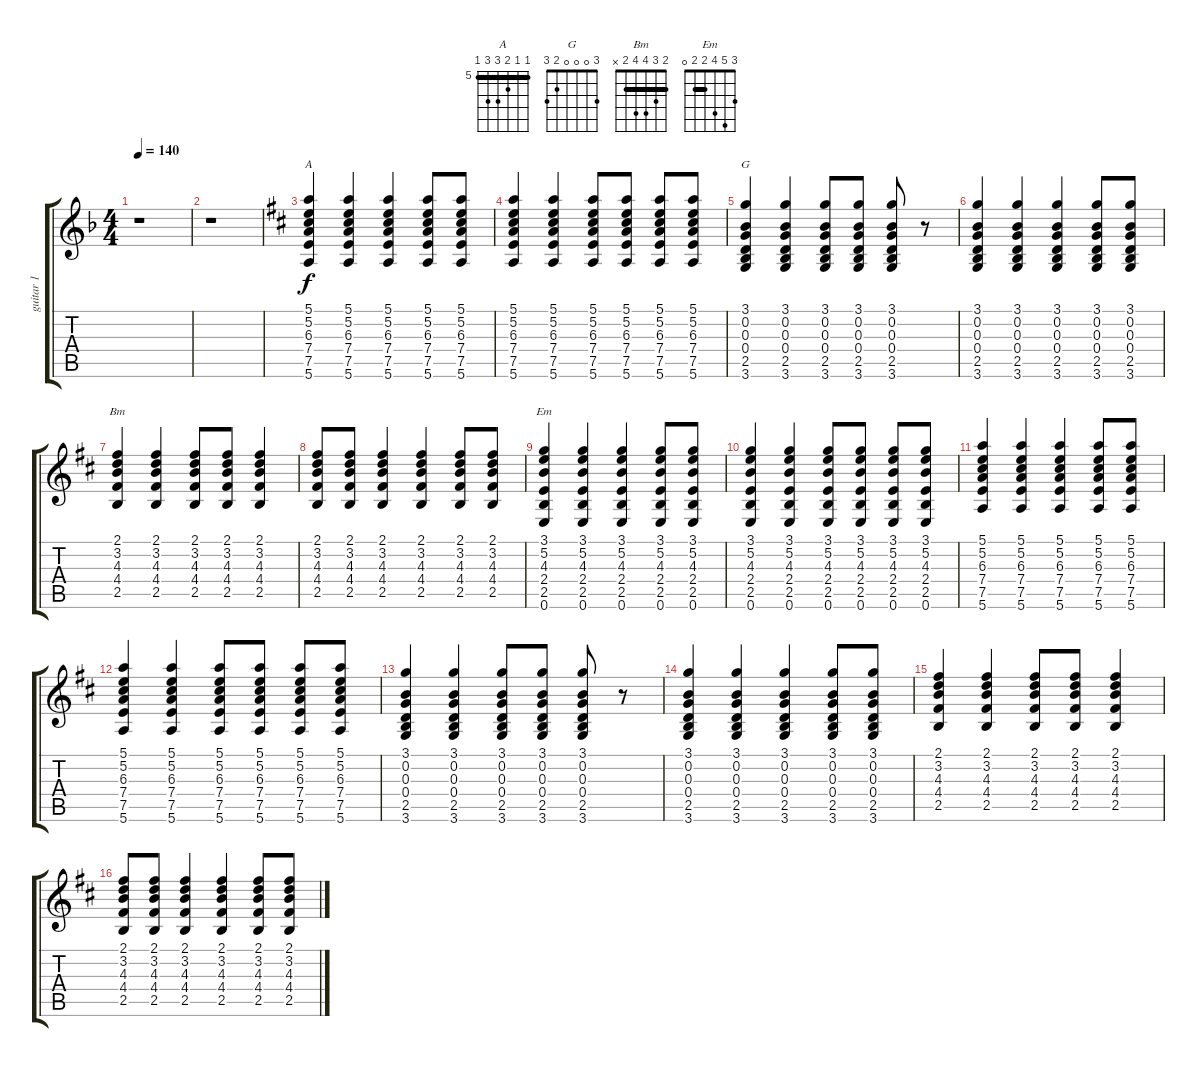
\track ("guitar 1" "guitar 1") {instrument acousticguitarsteel}
\staff {score tabs}
\tuning (E4 B3 G3 D3 A2 E2) {hide}
\chord ("A" 5 5 6 7 7 5) {firstfret 5 barre 5}
\chord ("G" 3 0 0 0 2 3)
\chord ("Bm" 2 3 4 4 2 x) {barre 2}
\chord ("Em" 3 5 4 2 2 0) {barre 2}
\ts (4 4)
\tempo 140
\clef g2
\ks dminor
r.1{dy f} |
r.1 |
\ks d
(5.1 5.2 6.3 7.4 7.5 5.6).4{ch "A" volume 6} (5.1 5.2 6.3 7.4 7.5 5.6).4 (5.1 5.2 6.3 7.4 7.5 5.6).4 (5.1 5.2 6.3 7.4 7.5 5.6).8 (5.1 5.2 6.3 7.4 7.5 5.6).8 |
(5.1 5.2 6.3 7.4 7.5 5.6).4 (5.1 5.2 6.3 7.4 7.5 5.6).4 (5.1 5.2 6.3 7.4 7.5 5.6).8 (5.1 5.2 6.3 7.4 7.5 5.6).8 (5.1 5.2 6.3 7.4 7.5 5.6).8 (5.1 5.2 6.3 7.4 7.5 5.6).8 |
(3.1 0.2 0.3 0.4 2.5 3.6).4{ch "G"} (3.1 0.2 0.3 0.4 2.5 3.6).4 (3.1 0.2 0.3 0.4 2.5 3.6).8 (3.1 0.2 0.3 0.4 2.5 3.6).8 (3.1 0.2 0.3 0.4 2.5 3.6).8 r.8 |
(3.1 0.2 0.3 0.4 2.5 3.6).4 (3.1 0.2 0.3 0.4 2.5 3.6).4 (3.1 0.2 0.3 0.4 2.5 3.6).4 (3.1 0.2 0.3 0.4 2.5 3.6).8 (3.1 0.2 0.3 0.4 2.5 3.6).8 |
(2.1 3.2 4.3 4.4 2.5).4{ch "Bm"} (2.1 3.2 4.3 4.4 2.5).4 (2.1 3.2 4.3 4.4 2.5).8 (2.1 3.2 4.3 4.4 2.5).8 (2.1 3.2 4.3 4.4 2.5).4 |
(2.1 3.2 4.3 4.4 2.5).8 (2.1 3.2 4.3 4.4 2.5).8 (2.1 3.2 4.3 4.4 2.5).4 (2.1 3.2 4.3 4.4 2.5).4 (2.1 3.2 4.3 4.4 2.5).8 (2.1 3.2 4.3 4.4 2.5).8 |
(3.1 5.2 4.3 2.4 2.5 0.6).4{ch "Em"} (3.1 5.2 4.3 2.4 2.5 0.6).4 (3.1 5.2 4.3 2.4 2.5 0.6).4 (3.1 5.2 4.3 2.4 2.5 0.6).8 (3.1 5.2 4.3 2.4 2.5 0.6).8 |
(3.1 5.2 4.3 2.4 2.5 0.6).4 (3.1 5.2 4.3 2.4 2.5 0.6).4 (3.1 5.2 4.3 2.4 2.5 0.6).8 (3.1 5.2 4.3 2.4 2.5 0.6).8 (3.1 5.2 4.3 2.4 2.5 0.6).8 (3.1 5.2 4.3 2.4 2.5 0.6).8 |
(5.1 5.2 6.3 7.4 7.5 5.6).4 (5.1 5.2 6.3 7.4 7.5 5.6).4 (5.1 5.2 6.3 7.4 7.5 5.6).4 (5.1 5.2 6.3 7.4 7.5 5.6).8 (5.1 5.2 6.3 7.4 7.5 5.6).8 |
(5.1 5.2 6.3 7.4 7.5 5.6).4 (5.1 5.2 6.3 7.4 7.5 5.6).4 (5.1 5.2 6.3 7.4 7.5 5.6).8 (5.1 5.2 6.3 7.4 7.5 5.6).8 (5.1 5.2 6.3 7.4 7.5 5.6).8 (5.1 5.2 6.3 7.4 7.5 5.6).8 |
(3.1 0.2 0.3 0.4 2.5 3.6).4 (3.1 0.2 0.3 0.4 2.5 3.6).4 (3.1 0.2 0.3 0.4 2.5 3.6).8 (3.1 0.2 0.3 0.4 2.5 3.6).8 (3.1 0.2 0.3 0.4 2.5 3.6).8 r.8 |
(3.1 0.2 0.3 0.4 2.5 3.6).4 (3.1 0.2 0.3 0.4 2.5 3.6).4 (3.1 0.2 0.3 0.4 2.5 3.6).4 (3.1 0.2 0.3 0.4 2.5 3.6).8 (3.1 0.2 0.3 0.4 2.5 3.6).8 |
(2.1 3.2 4.3 4.4 2.5).4 (2.1 3.2 4.3 4.4 2.5).4 (2.1 3.2 4.3 4.4 2.5).8 (2.1 3.2 4.3 4.4 2.5).8 (2.1 3.2 4.3 4.4 2.5).4 |
(2.1 3.2 4.3 4.4 2.5).8 (2.1 3.2 4.3 4.4 2.5).8 (2.1 3.2 4.3 4.4 2.5).4 (2.1 3.2 4.3 4.4 2.5).4 (2.1 3.2 4.3 4.4 2.5).8 (2.1 3.2 4.3 4.4 2.5).8
